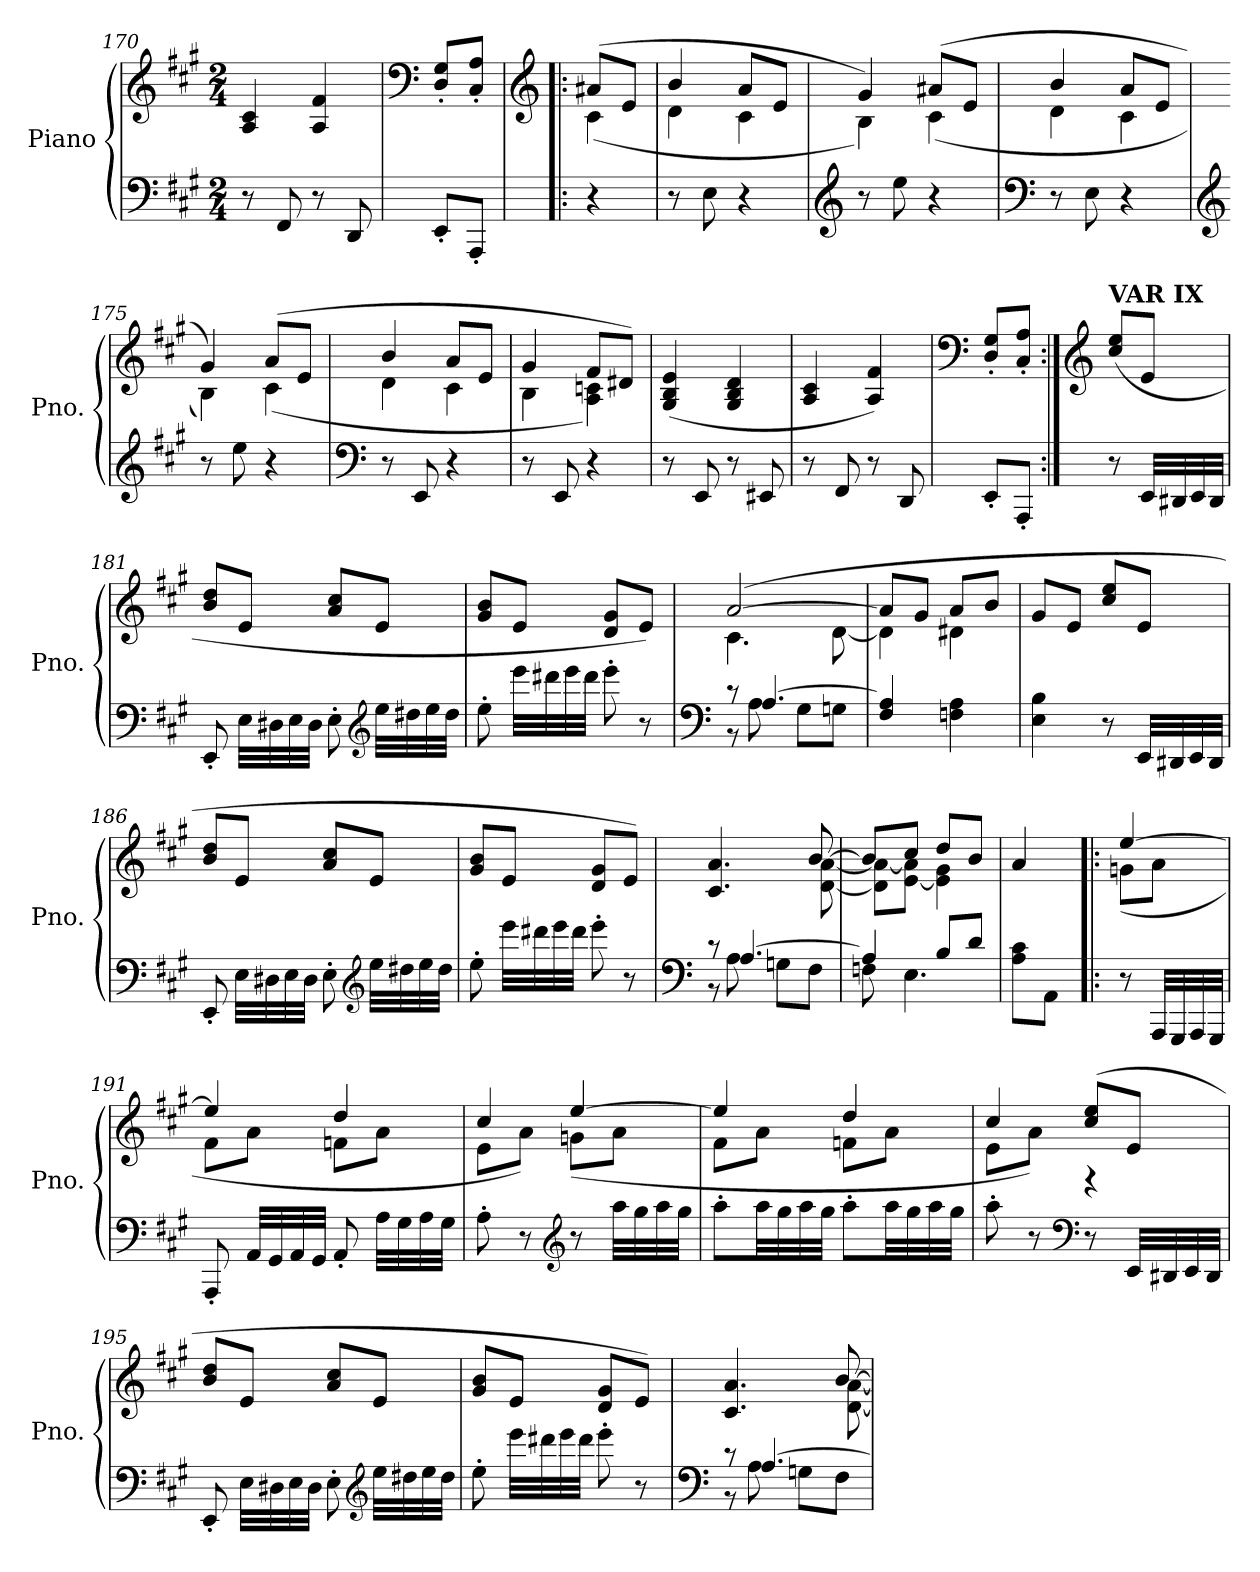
**kern	**kern
*part1	*part1
*staff2	*staff1
*I"Piano	*
*I'Pno.	*
*clefF4	*clefG2
*k[f#c#g#]	*k[f#c#g#]
*M2/4	*M2/4
=170	=170
8r	4A/ 4c#/
8FF#/	.
8r	4A/ 4f#/
8DD/	.
=171	=171
*	*clefF4
8EE'/L	8D/' 8G#/'L
8AAA'/J	8C#/' 8A/'J
=171X17!|:	=171X17!|:
*	*clefG2
*	*^
4r	(>8a#X/L	(<4c#\
.	8e/J	.
=172	=172	=172
8r	4b/	4d\
8E\	.	.
4r	8a/L	4c#\
.	8e/J	.
=173	=173	=173
*clefG2	*	*
8r	4g#/)	4B\)
8ee\	.	.
4r	(>8a#X/L	(<4c#\
.	8e/J	.
=174	=174	=174
*clefF4	*	*
8r	4b/	4d\
8E\	.	.
4r	8a/L	4c#\
.	8e/J	.
=175	=175	=175
*clefG2	*	*
8r	4g#/)	4B\)
8ee\	.	.
4r	(>8a/L	(<4c#\
.	8e/J	.
=176	=176	=176
*clefF4	*	*
8r	4b/	4d\
8EE/	.	.
4r	8a/L	4c#\
.	8e/J	.
=177	=177	=177
8r	4g#/	4B\
8EE/	.	.
4r	8f#/L	4A\ 4cn\)
.	8d#X/J)	.
*	*v	*v
=178	=178
8r	(>4G#/ 4B/ 4e/
8EE/	.
8r	4G#/ 4B/ 4d/
8EE#X/	.
=179	=179
8r	4A/ 4c#/
8FF#/	.
8r	4A/ 4f#/)
8DD/	.
=180	=180
*	*clefF4
8EE'/L	8D/' 8G#/'L
8AAA'/J	8C#/' 8A/'J
=180X18:|!	=180X18:|!
*	*clefG2
!	!LO:TX:a:B:t=VAR IX
8r	(>8cc#/ 8ee/L
32EE/LLL	8e/J
32DD#X/	.
32EE/	.
32DD#/JJJ	.
=181	=181
8EE'/	8b/ 8dd/L
32E\LLL	8e/J
32D#X\	.
32E\	.
32D#\JJJ	.
8E'\	8a/ 8cc#/L
*clefG2	*
32ee\LLL	8e/J
32dd#X\	.
32ee\	.
32dd#\JJJ	.
=182	=182
8ee'\	8g#/ 8b/L
32eee\LLL	8e/J
32ddd#X\	.
32eee\	.
32ddd#\JJJ	.
8eee'\	8d/ 8g#/L
8r	8e/J)
=183	=183
*clefF4	*
*^	*^
8r	8r	(>[2a/	4.c#\
[4.A/	8A\	.	.
.	8G#\L	.	.
.	8Gn\J	.	[8d\
*v	*v	*	*
=184	=184	=184
4F#/ 4A/]	8a/L]	4d\]
.	8g#/J	.
4Fn\ 4A\	8a/L	4d#X\
.	8b/J	.
*	*v	*v
=185	=185
4E\ 4B\	8g#/L
.	8e/J
8r	8cc#/ 8ee/L
32EE/LLL	8e/J
32DD#X/	.
32EE/	.
32DD#/JJJ	.
=186	=186
8EE'/	8b/ 8dd/L
32E\LLL	8e/J
32D#X\	.
32E\	.
32D#\JJJ	.
8E'\	8a/ 8cc#/L
*clefG2	*
32ee\LLL	8e/J
32dd#X\	.
32ee\	.
32dd#\JJJ	.
=187	=187
8ee'\	8g#/ 8b/L
32eee\LLL	8e/J
32ddd#X\	.
32eee\	.
32ddd#\JJJ	.
8eee'\	8d/ 8g#/L
8r	8e/J)
=188	=188
*clefF4	*
*^	*^
8r	8r	4.c#/ 4.a/	4.ryy
[4.A/	8A\	.	.
.	8Gn\L	.	.
.	8F#\J	[8b/	[8d\ [8a\
=189	=189	=189	=189
4A/]	8Fn\	8b/L]	8d\] 8a\_L
.	4.E\	8cc#/J	[8e\ 8a\]J
8B/L	.	8dd/L	4e\] 4g#\
8d/J	.	8b/J	.
*v	*v	*	*
*	*v	*v
=190	=190
8A\ 8c#\L	4a/
8AA\J	.
=190X19!|:	=190X19!|:
*	*^
8r	[4ee/	(<8gn\L
32AAA/LLL	.	8a\J
32GGG#/	.	.
32AAA/	.	.
32GGG#/JJJ	.	.
=191	=191	=191
8AAA'/	4ee/]	8f#\L
32AA/LLL	.	8a\J
32GG#/	.	.
32AA/	.	.
32GG#/JJJ	.	.
8AA'/	4dd/	8fn\L
32A\LLL	.	8a\J
32G#\	.	.
32A\	.	.
32G#\JJJ	.	.
=192	=192	=192
8A'\	4cc#/	8e\L
8r	.	8a\J)
*clefG2	*	*
8r	[4ee/	(<8gn\L
32aa\LLL	.	8a\J
32gg#\	.	.
32aa\	.	.
32gg#\JJJ	.	.
=193	=193	=193
8aa'\L	4ee/]	8f#\L
32aa\LL	.	8a\J
32gg#\	.	.
32aa\	.	.
32gg#\JJJ	.	.
8aa'\L	4dd/	8fn\L
32aa\LL	.	8a\J
32gg#\	.	.
32aa\	.	.
32gg#\JJJ	.	.
=194	=194	=194
8aa'\	4cc#/	8e\L
8r	.	8a\J)
*clefF4	*	*
8r	(>8cc#/ 8ee/L	4r
32EE/LLL	8e/J	.
32DD#X/	.	.
32EE/	.	.
32DD#/JJJ	.	.
*	*v	*v
=195	=195
8EE'/	8b/ 8dd/L
32E\LLL	8e/J
32D#X\	.
32E\	.
32D#\JJJ	.
8E'\	8a/ 8cc#/L
*clefG2	*
32ee\LLL	8e/J
32dd#X\	.
32ee\	.
32dd#\JJJ	.
=196	=196
8ee'\	8g#/ 8b/L
32eee\LLL	8e/J
32ddd#X\	.
32eee\	.
32ddd#\JJJ	.
8eee'\	8d/ 8g#/L
8r	8e/J)
=197	=197
*clefF4	*
*^	*^
8r	8r	4.c#/ 4.a/	4.ryy
[4.A/	8A\	.	.
.	8Gn\L	.	.
.	8F#\J	[8b/	[8d\ [8a\
*v	*v	*	*
*	*v	*v
=	=
*-	*-
